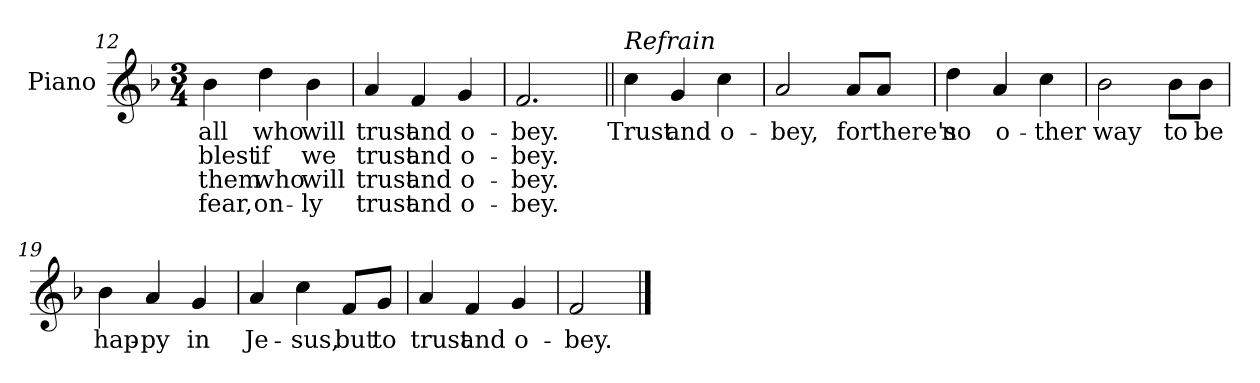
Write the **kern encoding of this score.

**kern	**text	**text	**text	**text
*part1	*part1	*part1	*part1	*part1
*staff1	*staff1	*staff1	*staff1	*staff1
*I"Piano	*	*	*	*
*I'Pno.	*	*	*	*
*clefG2	*	*	*	*
*k[b-]	*	*	*	*
*F:	*	*	*	*
*M3/4	*	*	*	*
=12	=12	=12	=12	=12
!	!LO:LY:b:color=#000000	!LO:LY:b:color=#000000	!LO:LY:b:color=#000000	!LO:LY:b:color=#000000
4b-i\	all	blest	them	fear,
!	!LO:LY:b:color=#000000	!LO:LY:b:color=#000000	!LO:LY:b:color=#000000	!LO:LY:b:color=#000000
4ddi\	who	if	who	on-
!	!LO:LY:b:color=#000000	!LO:LY:b:color=#000000	!LO:LY:b:color=#000000	!LO:LY:b:color=#000000
4b-i\	will	we	-will	ly
=13	=13	=13	=13	=13
!	!LO:LY:b:color=#000000	!LO:LY:b:color=#000000	!LO:LY:b:color=#000000	!LO:LY:b:color=#000000
4ai/	trust	trust	trust	trust
!	!LO:LY:b:color=#000000	!LO:LY:b:color=#000000	!LO:LY:b:color=#000000	!LO:LY:b:color=#000000
4fi/	and	and	and	and
!	!LO:LY:b:color=#000000	!LO:LY:b:color=#000000	!LO:LY:b:color=#000000	!LO:LY:b:color=#000000
4gi/	o-	o-	o-	-o-
=14	=14	=14	=14	=14
!	!LO:LY:b:color=#000000	!LO:LY:b:color=#000000	!LO:LY:b:color=#000000	!LO:LY:b:color=#000000
2.fi/	-bey.	-bey.	-bey.	bey.
!!LO:LB:g=z
=15||	=15||	=15||	=15||	=15||
!LO:TX:a:i:t=Refrain	!	!	!	!
!	!LO:LY:b:color=#000000	!	!	!
4cci\	Trust	.	.	.
!	!LO:LY:b:color=#000000	!	!	!
4gi/	and	.	.	.
!	!LO:LY:b:color=#000000	!	!	!
4cci\	o-	.	.	.
=16	=16	=16	=16	=16
!	!LO:LY:b:color=#000000	!	!	!
2ai/	-bey,	.	.	.
!	!LO:LY:b:color=#000000	!	!	!
8ai/L	for	.	.	.
!	!LO:LY:b:color=#000000	!	!	!
8ai/J	there's	.	.	.
=17	=17	=17	=17	=17
!	!LO:LY:b:color=#000000	!	!	!
4ddi\	no	.	.	.
!	!LO:LY:b:color=#000000	!	!	!
4ai/	o-	.	.	.
!	!LO:LY:b:color=#000000	!	!	!
4cci\	-ther	.	.	.
=18	=18	=18	=18	=18
!	!LO:LY:b:color=#000000	!	!	!
2b-i\	way	.	.	.
!	!LO:LY:b:color=#000000	!	!	!
8b-i\L	to	.	.	.
!	!LO:LY:b:color=#000000	!	!	!
8b-i\J	be	.	.	.
!!LO:LB:g=z
=19	=19	=19	=19	=19
!	!LO:LY:b:color=#000000	!	!	!
4b-i\	hap-	.	.	.
!	!LO:LY:b:color=#000000	!	!	!
4ai/	-py	.	.	.
!	!LO:LY:b:color=#000000	!	!	!
4gi/	in	.	.	.
=20	=20	=20	=20	=20
!	!LO:LY:b:color=#000000	!	!	!
4ai/	Je-	.	.	.
!	!LO:LY:b:color=#000000	!	!	!
4cci\	-sus,	.	.	.
!	!LO:LY:b:color=#000000	!	!	!
8fi/L	but	.	.	.
!	!LO:LY:b:color=#000000	!	!	!
8gi/J	to	.	.	.
=21	=21	=21	=21	=21
!	!LO:LY:b:color=#000000	!	!	!
4ai/	trust	.	.	.
!	!LO:LY:b:color=#000000	!	!	!
4fi/	and	.	.	.
!	!LO:LY:b:color=#000000	!	!	!
4gi/	o-	.	.	.
=22	=22	=22	=22	=22
!	!LO:LY:b:color=#000000	!	!	!
2fi/	-bey.	.	.	.
==	==	==	==	==
*-	*-	*-	*-	*-
